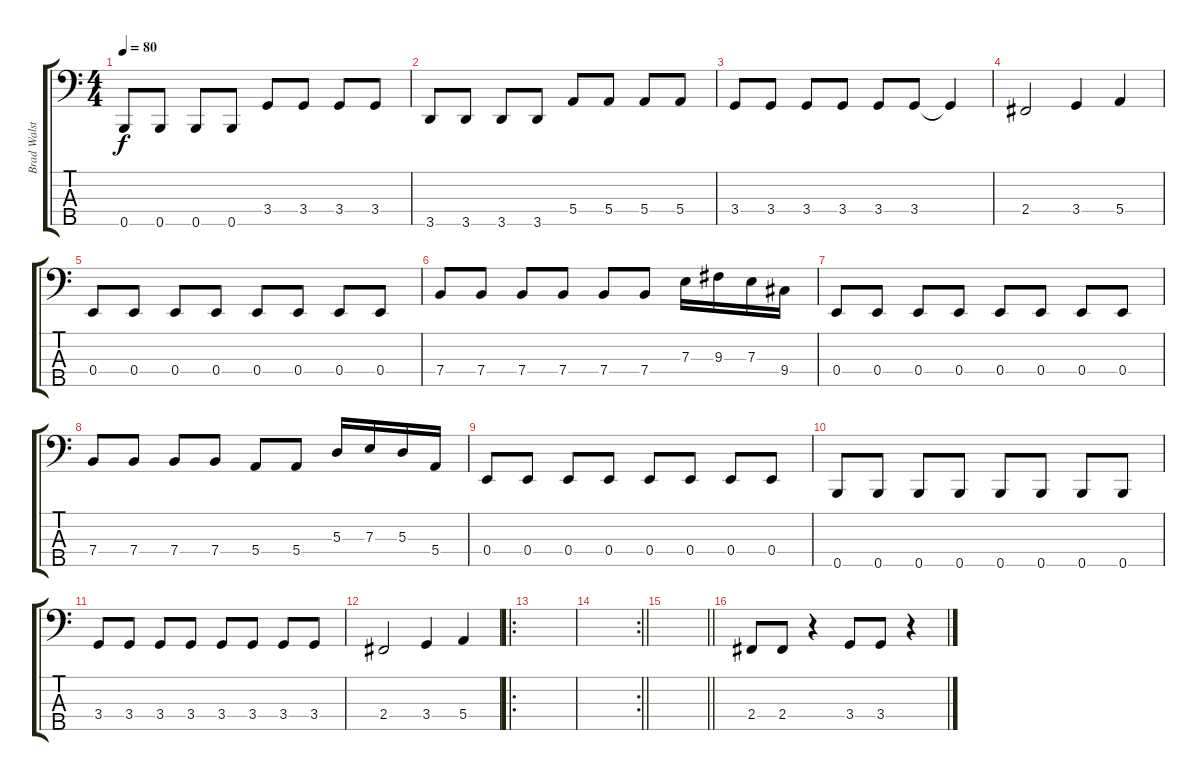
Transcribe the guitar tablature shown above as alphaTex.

\track ("Brad Walst" "Brad Walst") {instrument electricbasspick}
\staff {score tabs}
\tuning (G2 D2 A1 E1 B0) {hide}
\ts (4 4)
\tempo 80
\clef f4
\ks c
0.5.8{dy f} 0.5.8 0.5.8 0.5.8 3.4.8 3.4.8 3.4.8 3.4.8 |
3.5.8 3.5.8 3.5.8 3.5.8 5.4.8 5.4.8 5.4.8 5.4.8 |
3.4.8 3.4.8 3.4.8 3.4.8 3.4.8 3.4.8 3.4{t}.4 |
2.4.2 3.4.4 5.4.4 |
0.4.8 0.4.8 0.4.8 0.4.8 0.4.8 0.4.8 0.4.8 0.4.8 |
7.4.8 7.4.8 7.4.8 7.4.8 7.4.8 7.4.8 7.3.16 9.3.16 7.3.16 9.4.16 |
0.4.8 0.4.8 0.4.8 0.4.8 0.4.8 0.4.8 0.4.8 0.4.8 |
7.4.8 7.4.8 7.4.8 7.4.8 5.4.8 5.4.8 5.3.16 7.3.16 5.3.16 5.4.16 |
0.4.8 0.4.8 0.4.8 0.4.8 0.4.8 0.4.8 0.4.8 0.4.8 |
0.5.8 0.5.8 0.5.8 0.5.8 0.5.8 0.5.8 0.5.8 0.5.8 |
3.4.8 3.4.8 3.4.8 3.4.8 3.4.8 3.4.8 3.4.8 3.4.8 |
2.4.2 3.4.4 5.4.4 |
\ro
|
\rc 2
\barLineRight lightlight
|
\barLineRight lightlight
|
2.4.8 2.4.8 r.4 3.4.8 3.4.8 r.4
